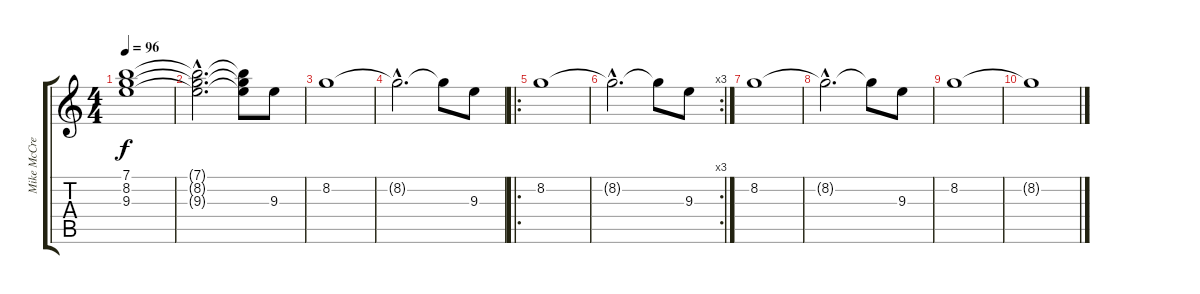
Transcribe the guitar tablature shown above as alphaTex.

\track ("Mike McCready" "Mike McCre") {instrument electricguitarclean}
\staff {score tabs}
\tuning (E4 B3 G3 D3 A2 E2) {hide}
\ts (4 4)
\tempo 96
\clef g2
\ks c
(7.1 8.2 9.3).1{dy f} |
(7.1{hac t} 8.2{hac t} 9.3{hac t}).2{d} (7.1{t} 8.2{t} 9.3{t}).8 9.3.8 |
8.2.1 |
8.2{hac t}.2{d} 8.2{t}.8 9.3.8 |
\ro
8.2.1 |
\rc 3
8.2{hac t}.2{d} 8.2{t}.8 9.3.8 |
8.2.1 |
8.2{hac t}.2{d} 8.2{t}.8 9.3.8 |
8.2.1 |
8.2{t}.1
